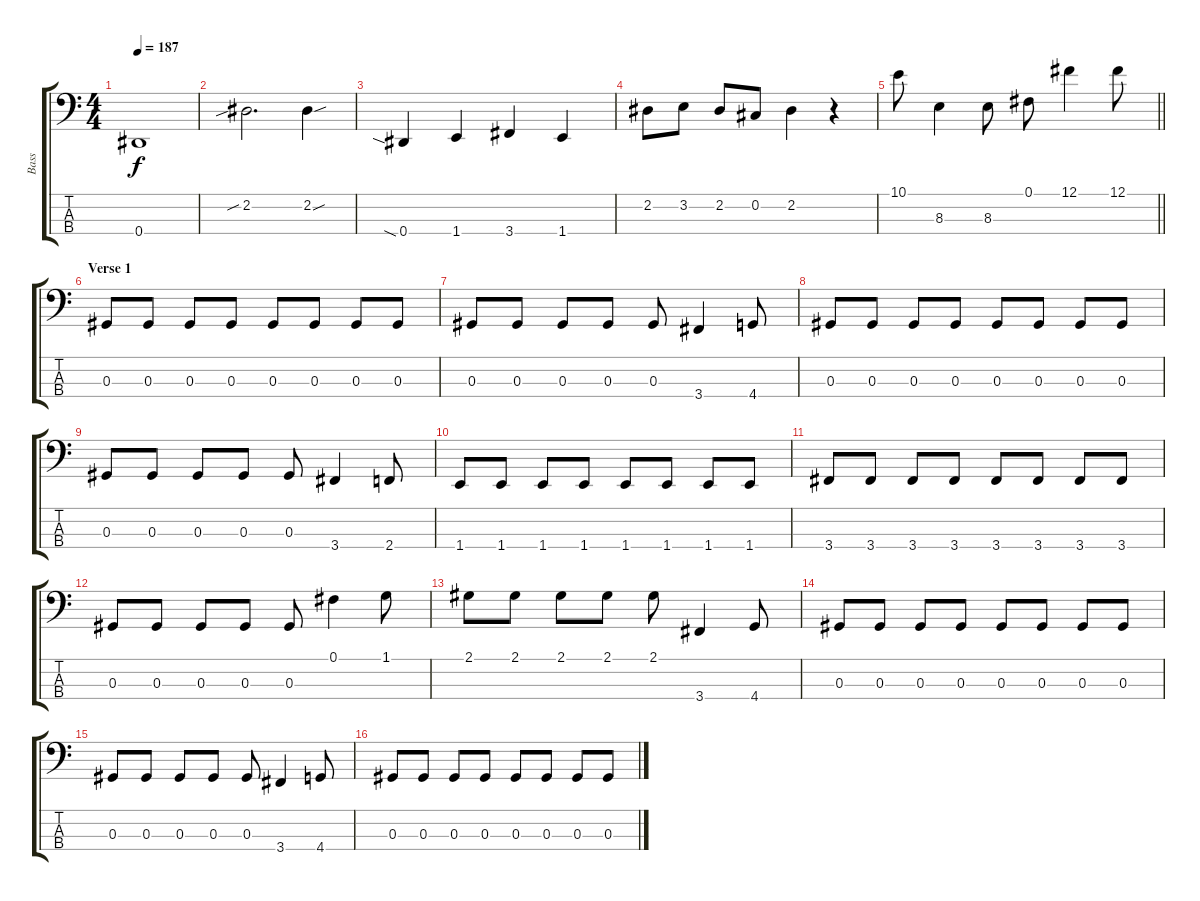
\track ("Bass" "Bass") {instrument electricbassfinger}
\staff {score tabs}
\tuning (Gb2 Db2 Ab1 Eb1) {hide}
\ts (4 4)
\tempo 187
\clef f4
\ks c
0.4.1{dy f} |
2.2{sib}.2{d} 2.2{sou}.4 |
0.4{sia}.4 1.4.4 3.4.4 1.4.4 |
2.2.8 3.2.8 2.2.8 0.2.8 2.2.4 r.4 |
\barLineRight lightlight
10.1.8 8.3.4 8.3.8 0.1.8 12.1.4 12.1.8 |
\section ("" "Verse 1")
0.3.8 0.3.8 0.3.8 0.3.8 0.3.8 0.3.8 0.3.8 0.3.8 |
0.3.8 0.3.8 0.3.8 0.3.8 0.3.8 3.4.4 4.4.8 |
0.3.8 0.3.8 0.3.8 0.3.8 0.3.8 0.3.8 0.3.8 0.3.8 |
0.3.8 0.3.8 0.3.8 0.3.8 0.3.8 3.4.4 2.4.8 |
1.4.8 1.4.8 1.4.8 1.4.8 1.4.8 1.4.8 1.4.8 1.4.8 |
3.4.8 3.4.8 3.4.8 3.4.8 3.4.8 3.4.8 3.4.8 3.4.8 |
0.3.8 0.3.8 0.3.8 0.3.8 0.3.8 0.1.4 1.1.8 |
2.1.8 2.1.8 2.1.8 2.1.8 2.1.8 3.4.4 4.4.8 |
0.3.8 0.3.8 0.3.8 0.3.8 0.3.8 0.3.8 0.3.8 0.3.8 |
0.3.8 0.3.8 0.3.8 0.3.8 0.3.8 3.4.4 4.4.8 |
0.3.8 0.3.8 0.3.8 0.3.8 0.3.8 0.3.8 0.3.8 0.3.8
